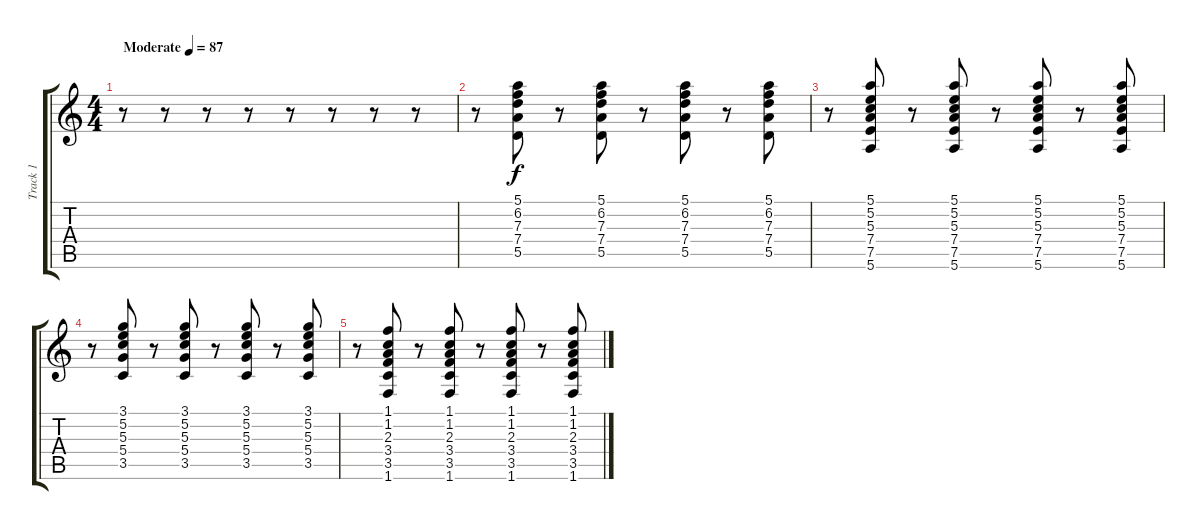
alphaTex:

\track ("Track 1" "Track 1") {instrument electricguitarclean}
\staff {score tabs}
\tuning (E4 B3 G3 D3 A2 E2) {hide}
\ts (4 4)
\tempo (87 "Moderate")
\clef g2
\ks c
r.8{dy f instrument electricguitarclean} r.8 r.8 r.8 r.8 r.8 r.8 r.8 |
r.8 (5.1 6.2 7.3 7.4 5.5).8 r.8 (5.1 6.2 7.3 7.4 5.5).8 r.8 (5.1 6.2 7.3 7.4 5.5).8 r.8 (5.1 6.2 7.3 7.4 5.5).8 |
r.8 (5.1 5.2 5.3 7.4 7.5 5.6).8 r.8 (5.1 5.2 5.3 7.4 7.5 5.6).8 r.8 (5.1 5.2 5.3 7.4 7.5 5.6).8 r.8 (5.1 5.2 5.3 7.4 7.5 5.6).8 |
r.8 (3.1 5.2 5.3 5.4 3.5).8 r.8 (3.1 5.2 5.3 5.4 3.5).8 r.8 (3.1 5.2 5.3 5.4 3.5).8 r.8 (3.1 5.2 5.3 5.4 3.5).8 |
r.8 (1.1 1.2 2.3 3.4 3.5 1.6).8 r.8 (1.1 1.2 2.3 3.4 3.5 1.6).8 r.8 (1.1 1.2 2.3 3.4 3.5 1.6).8 r.8 (1.1 1.2 2.3 3.4 3.5 1.6).8
